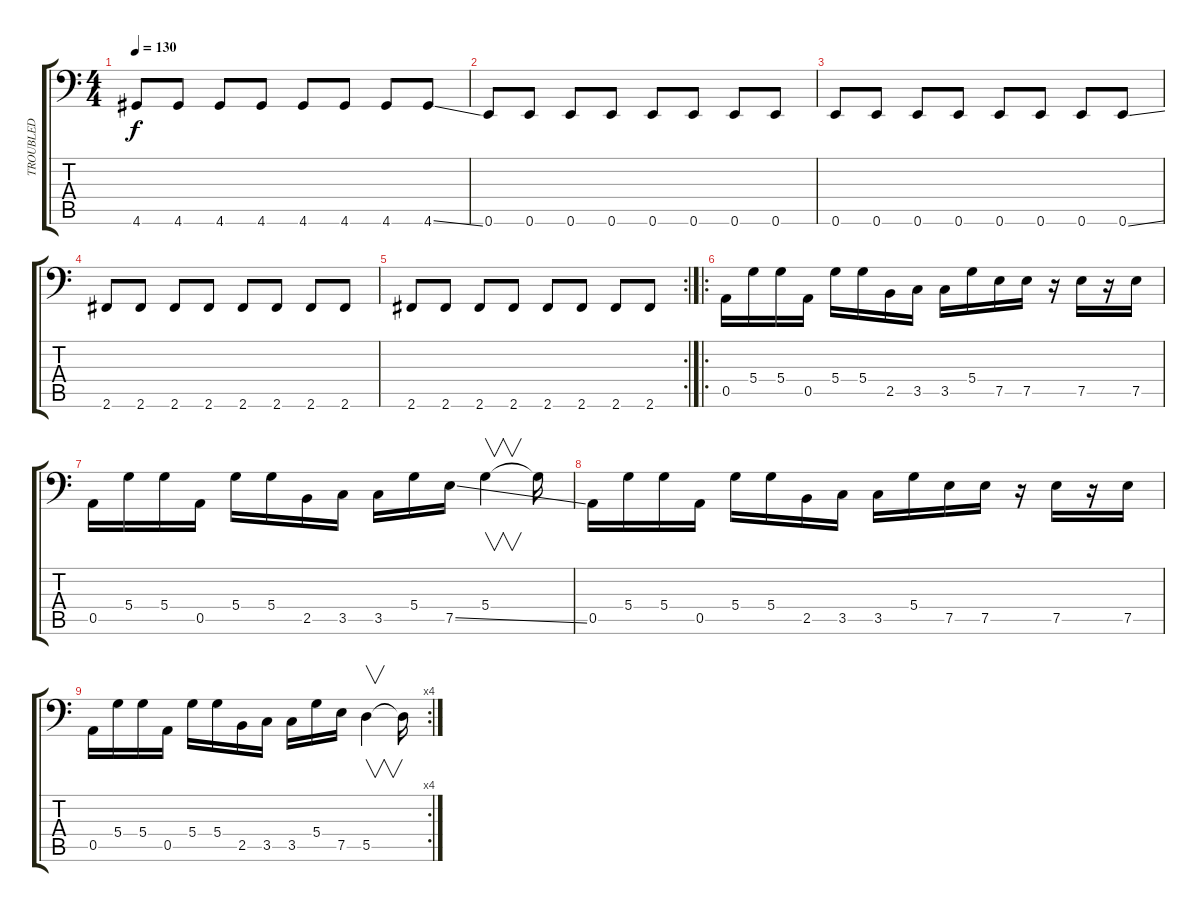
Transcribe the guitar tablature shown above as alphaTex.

\track ("TROUBLED" "TROUBLED") {instrument electricbassfinger}
\staff {score tabs}
\tuning (E3 B2 G2 D2 A1 E1) {hide}
\ts (4 4)
\tempo 130
\clef f4
\ks c
4.6.8{dy f} 4.6.8 4.6.8 4.6.8 4.6.8 4.6.8 4.6.8 4.6{ss}.8 |
0.6.8 0.6.8 0.6.8 0.6.8 0.6.8 0.6.8 0.6.8 0.6.8 |
0.6.8 0.6.8 0.6.8 0.6.8 0.6.8 0.6.8 0.6.8 0.6{ss}.8 |
2.6.8 2.6.8 2.6.8 2.6.8 2.6.8 2.6.8 2.6.8 2.6.8 |
\rc 2
2.6.8 2.6.8 2.6.8 2.6.8 2.6.8 2.6.8 2.6.8 2.6.8 |
\ro
0.5.16 5.4.16 5.4.16 0.5.16 5.4.16 5.4.16 2.5.16 3.5.16 3.5.16 5.4.16 7.5.16 7.5.16 r.16 7.5.16 r.16 7.5.16 |
0.5.16 5.4.16 5.4.16 0.5.16 5.4.16 5.4.16 2.5.16 3.5.16 3.5.16 5.4.16 7.5{ss}.16 5.4.4{v} 5.4{t}.16 |
0.5.16 5.4.16 5.4.16 0.5.16 5.4.16 5.4.16 2.5.16 3.5.16 3.5.16 5.4.16 7.5.16 7.5.16 r.16 7.5.16 r.16 7.5.16 |
\rc 4
0.5.16 5.4.16 5.4.16 0.5.16 5.4.16 5.4.16 2.5.16 3.5.16 3.5.16 5.4.16 7.5.16 5.5.4{v} 5.5{t}.16
